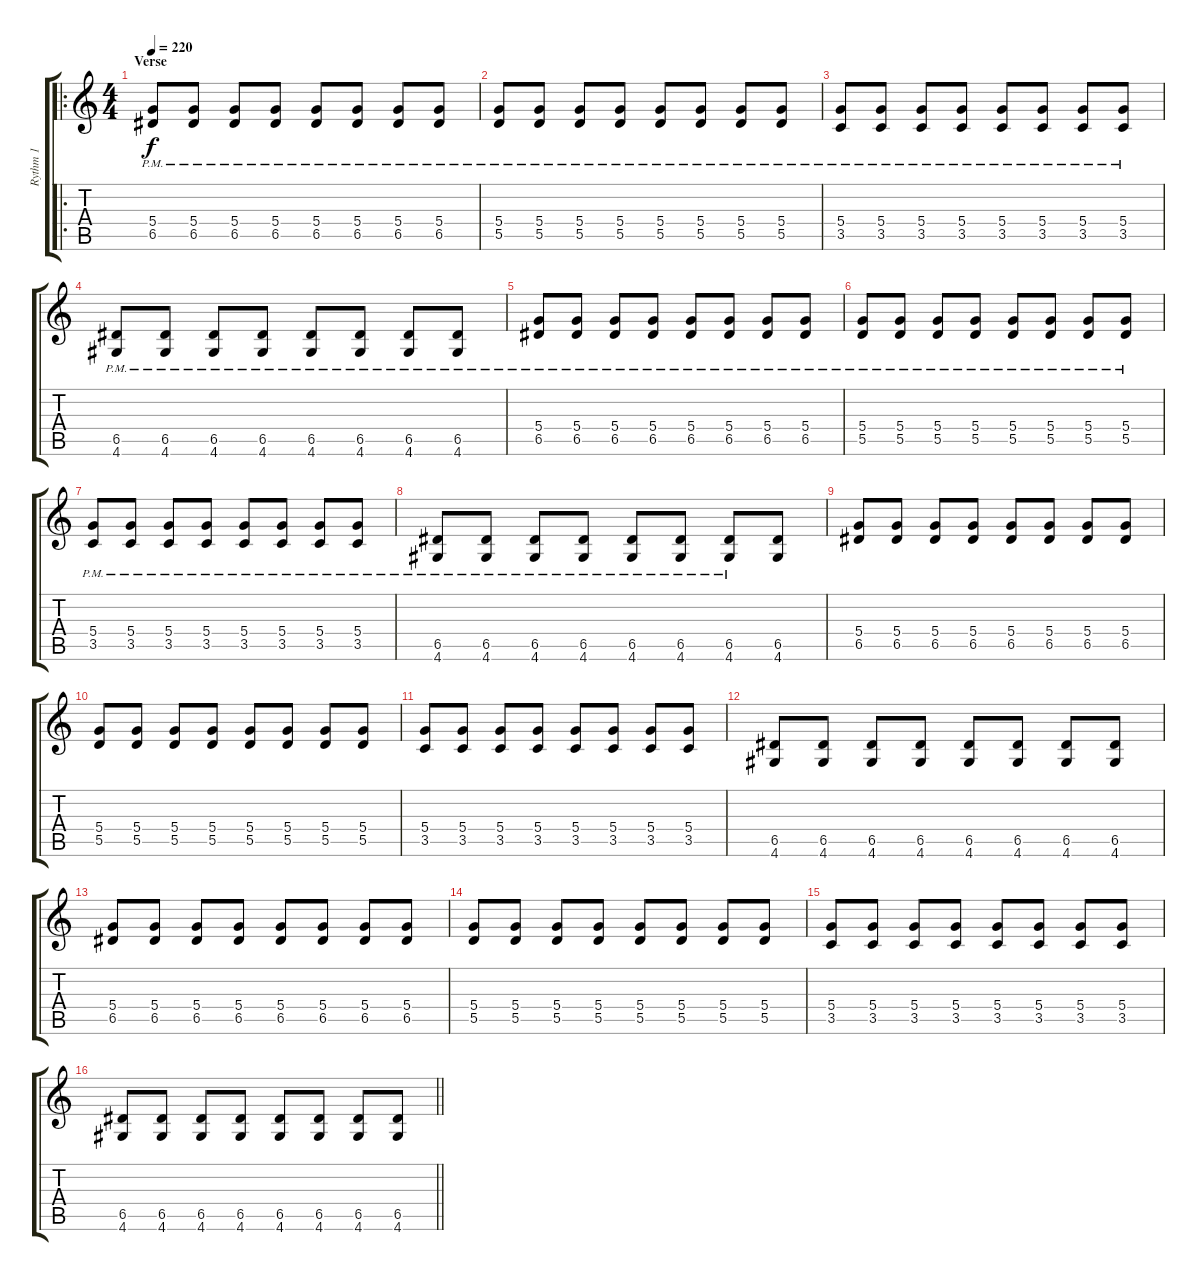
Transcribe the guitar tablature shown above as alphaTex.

\track ("Rythm 1" "Rythm 1") {instrument overdrivenguitar}
\staff {score tabs}
\tuning (E4 B3 G3 D3 A2 E2) {hide}
\ro
\ts (4 4)
\section ("" "Verse")
\tempo 220
\clef g2
\ks c
(5.4{pm} 6.5{pm}).8{dy f} (5.4{pm} 6.5{pm}).8 (5.4{pm} 6.5{pm}).8 (5.4{pm} 6.5{pm}).8 (5.4{pm} 6.5{pm}).8 (5.4{pm} 6.5{pm}).8 (5.4{pm} 6.5{pm}).8 (5.4{pm} 6.5{pm}).8 |
(5.4{pm} 5.5{pm}).8 (5.4{pm} 5.5{pm}).8 (5.4{pm} 5.5{pm}).8 (5.4{pm} 5.5{pm}).8 (5.4{pm} 5.5{pm}).8 (5.4{pm} 5.5{pm}).8 (5.4{pm} 5.5{pm}).8 (5.4{pm} 5.5{pm}).8 |
(5.4{pm} 3.5{pm}).8 (5.4{pm} 3.5{pm}).8 (5.4{pm} 3.5{pm}).8 (5.4{pm} 3.5{pm}).8 (5.4{pm} 3.5{pm}).8 (5.4{pm} 3.5{pm}).8 (5.4{pm} 3.5{pm}).8 (5.4{pm} 3.5{pm}).8 |
(6.5{pm} 4.6{pm}).8 (6.5{pm} 4.6{pm}).8 (6.5{pm} 4.6{pm}).8 (6.5{pm} 4.6{pm}).8 (6.5{pm} 4.6{pm}).8 (6.5{pm} 4.6{pm}).8 (6.5{pm} 4.6{pm}).8 (6.5{pm} 4.6{pm}).8 |
(5.4{pm} 6.5{pm}).8 (5.4{pm} 6.5{pm}).8 (5.4{pm} 6.5{pm}).8 (5.4{pm} 6.5{pm}).8 (5.4{pm} 6.5{pm}).8 (5.4{pm} 6.5{pm}).8 (5.4{pm} 6.5{pm}).8 (5.4{pm} 6.5{pm}).8 |
(5.4{pm} 5.5{pm}).8 (5.4{pm} 5.5{pm}).8 (5.4{pm} 5.5{pm}).8 (5.4{pm} 5.5{pm}).8 (5.4{pm} 5.5{pm}).8 (5.4{pm} 5.5{pm}).8 (5.4{pm} 5.5{pm}).8 (5.4{pm} 5.5{pm}).8 |
(5.4{pm} 3.5{pm}).8 (5.4{pm} 3.5{pm}).8 (5.4{pm} 3.5{pm}).8 (5.4{pm} 3.5{pm}).8 (5.4{pm} 3.5{pm}).8 (5.4{pm} 3.5{pm}).8 (5.4{pm} 3.5{pm}).8 (5.4{pm} 3.5{pm}).8 |
(6.5{pm} 4.6{pm}).8 (6.5{pm} 4.6{pm}).8 (6.5{pm} 4.6{pm}).8 (6.5{pm} 4.6{pm}).8 (6.5{pm} 4.6{pm}).8 (6.5{pm} 4.6{pm}).8 (6.5{pm} 4.6{pm}).8 (6.5 4.6).8 |
(5.4 6.5).8 (5.4 6.5).8 (5.4 6.5).8 (5.4 6.5).8 (5.4 6.5).8 (5.4 6.5).8 (5.4 6.5).8 (5.4 6.5).8 |
(5.4 5.5).8 (5.4 5.5).8 (5.4 5.5).8 (5.4 5.5).8 (5.4 5.5).8 (5.4 5.5).8 (5.4 5.5).8 (5.4 5.5).8 |
(5.4 3.5).8 (5.4 3.5).8 (5.4 3.5).8 (5.4 3.5).8 (5.4 3.5).8 (5.4 3.5).8 (5.4 3.5).8 (5.4 3.5).8 |
(6.5 4.6).8 (6.5 4.6).8 (6.5 4.6).8 (6.5 4.6).8 (6.5 4.6).8 (6.5 4.6).8 (6.5 4.6).8 (6.5 4.6).8 |
(5.4 6.5).8 (5.4 6.5).8 (5.4 6.5).8 (5.4 6.5).8 (5.4 6.5).8 (5.4 6.5).8 (5.4 6.5).8 (5.4 6.5).8 |
(5.4 5.5).8 (5.4 5.5).8 (5.4 5.5).8 (5.4 5.5).8 (5.4 5.5).8 (5.4 5.5).8 (5.4 5.5).8 (5.4 5.5).8 |
(5.4 3.5).8 (5.4 3.5).8 (5.4 3.5).8 (5.4 3.5).8 (5.4 3.5).8 (5.4 3.5).8 (5.4 3.5).8 (5.4 3.5).8 |
\barLineRight lightlight
(6.5 4.6).8 (6.5 4.6).8 (6.5 4.6).8 (6.5 4.6).8 (6.5 4.6).8 (6.5 4.6).8 (6.5 4.6).8 (6.5 4.6).8
